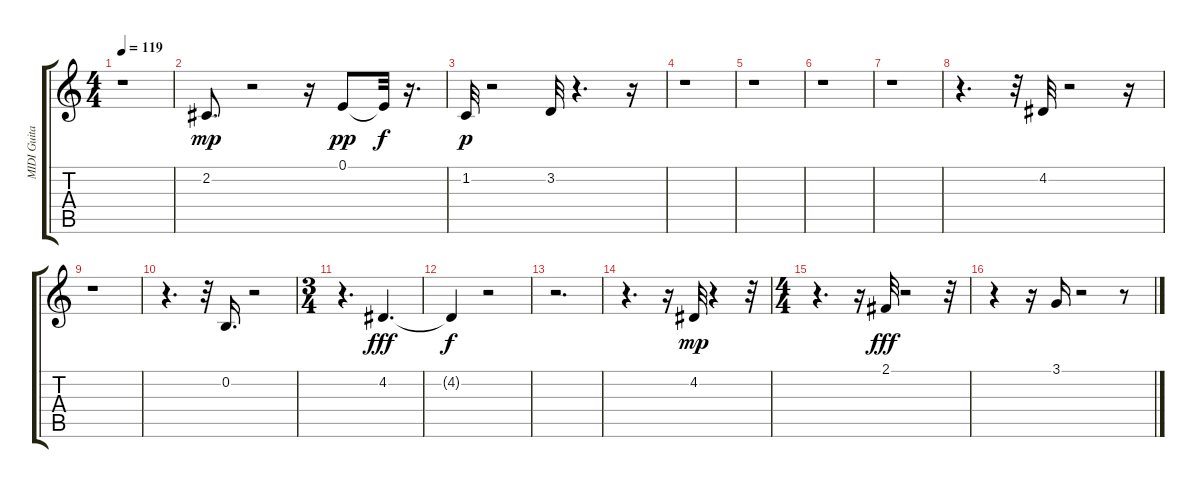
\track ("MIDI Guitar                     " "MIDI Guita") {instrument lead1square}
\staff {score tabs}
\tuning (E4 B3 G3 D3 A2 E2) {hide}
\ts (4 4)
\tempo 119
\clef g2
\ks c
r.1{dy p} |
2.2.8{d dy mp} r.2 r.16 0.1.8{dy pp} 0.1{t}.32{dy f} r.16{d} |
1.2.32{dy p} r.2 3.2.32 r.4{d} r.16 |
r.1 |
r.1 |
r.1 |
r.1 |
r.4{d} r.32 4.2.32 r.2 r.16 |
r.1 |
r.4{d} r.32 0.2.16{d} r.2 |
\ts (3 4)
r.4{d} 4.2.4{d dy fff} |
4.2{t}.4{dy f} r.2 |
r.2{d} |
r.4{d} r.16 4.2.32{dy mp} r.4 r.32 |
\ts (4 4)
r.4{d} r.16 2.1.32{dy fff} r.2 r.32 |
r.4 r.16 3.1.16 r.2 r.8
